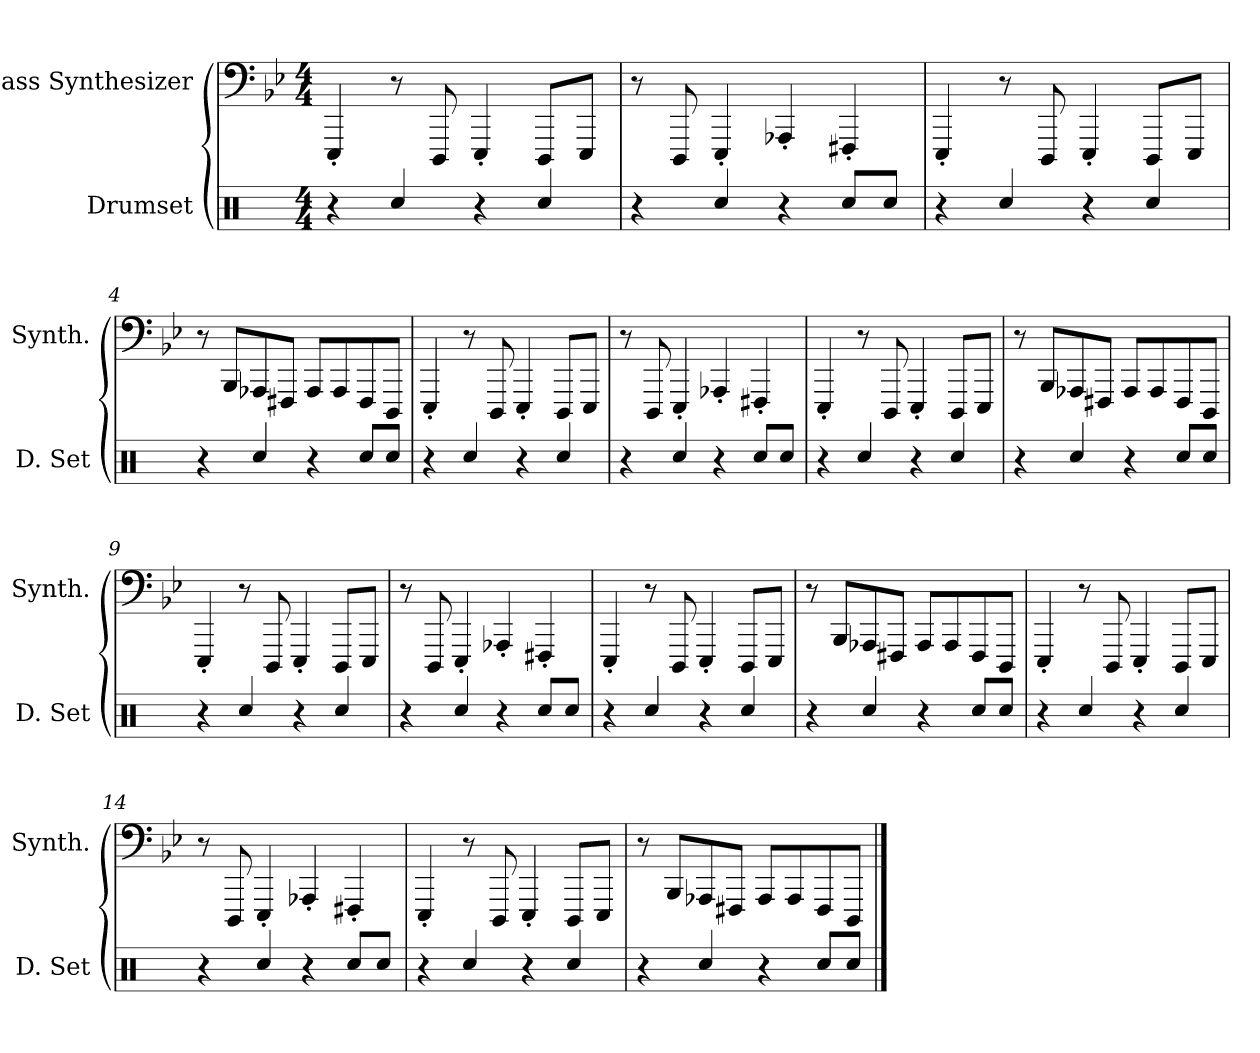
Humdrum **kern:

**kern	**kern
*part2	*part1
*staff2	*staff1
*I"Drumset	*I"Bass Synthesizer
*I'D. Set	*I'Synth.
*clefX	*clefF4
*k[]	*k[b-e-]
*M4/4	*M4/4
*MM160	*MM160
=1	=1
4r	4EEE-'/
4Rcc/	8r
.	8DDD/
4r	4EEE-'/
4Rcc/	8DDD/L
.	8EEE-/J
=2	=2
4r	8r
.	8DDD/
4Rcc/	4EEE-'/
4r	4AAA-X'/
8Rcc/L	4FFF#X'/
8Rcc/J	.
=3	=3
4r	4EEE-'/
4Rcc/	8r
.	8DDD/
4r	4EEE-'/
4Rcc/	8DDD/L
.	8EEE-/J
=4	=4
4r	8r
.	8BBB-/L
4Rcc/	8AAA-X/
.	8FFF#X/J
4r	8AAA-/L
.	8AAA-/
8Rcc/L	8FFF#/
8Rcc/J	8DDD/J
!!LO:LB:g=z
=5	=5
4r	4EEE-'/
4Rcc/	8r
.	8DDD/
4r	4EEE-'/
4Rcc/	8DDD/L
.	8EEE-/J
=6	=6
4r	8r
.	8DDD/
4Rcc/	4EEE-'/
4r	4AAA-X'/
8Rcc/L	4FFF#X'/
8Rcc/J	.
=7	=7
4r	4EEE-'/
4Rcc/	8r
.	8DDD/
4r	4EEE-'/
4Rcc/	8DDD/L
.	8EEE-/J
=8	=8
4r	8r
.	8BBB-/L
4Rcc/	8AAA-X/
.	8FFF#X/J
4r	8AAA-/L
.	8AAA-/
8Rcc/L	8FFF#/
8Rcc/J	8DDD/J
!!LO:LB:g=z
=9	=9
4r	4EEE-'/
4Rcc/	8r
.	8DDD/
4r	4EEE-'/
4Rcc/	8DDD/L
.	8EEE-/J
=10	=10
4r	8r
.	8DDD/
4Rcc/	4EEE-'/
4r	4AAA-X'/
8Rcc/L	4FFF#X'/
8Rcc/J	.
=11	=11
4r	4EEE-'/
4Rcc/	8r
.	8DDD/
4r	4EEE-'/
4Rcc/	8DDD/L
.	8EEE-/J
=12	=12
4r	8r
.	8BBB-/L
4Rcc/	8AAA-X/
.	8FFF#X/J
4r	8AAA-/L
.	8AAA-/
8Rcc/L	8FFF#/
8Rcc/J	8DDD/J
!!LO:LB:g=z
=13	=13
4r	4EEE-'/
4Rcc/	8r
.	8DDD/
4r	4EEE-'/
4Rcc/	8DDD/L
.	8EEE-/J
=14	=14
4r	8r
.	8DDD/
4Rcc/	4EEE-'/
4r	4AAA-X'/
8Rcc/L	4FFF#X'/
8Rcc/J	.
=15	=15
4r	4EEE-'/
4Rcc/	8r
.	8DDD/
4r	4EEE-'/
4Rcc/	8DDD/L
.	8EEE-/J
=16	=16
4r	8r
.	8BBB-/L
4Rcc/	8AAA-X/
.	8FFF#X/J
4r	8AAA-/L
.	8AAA-/
8Rcc/L	8FFF#/
8Rcc/J	8DDD/J
==	==
*-	*-
